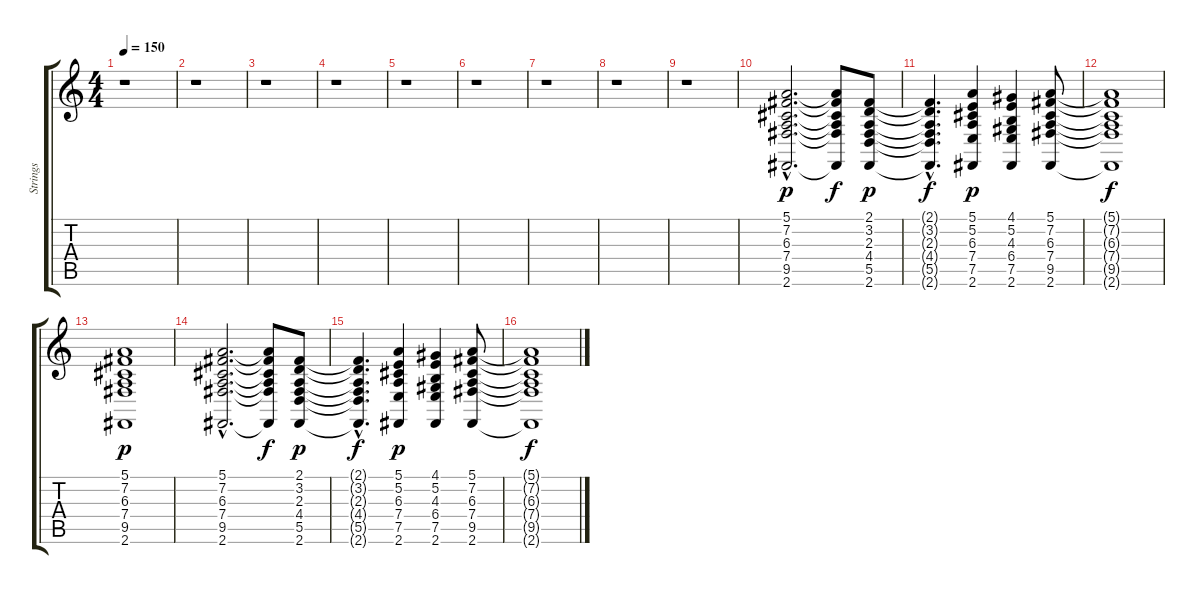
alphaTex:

\track ("Strings" "Strings") {instrument stringensemble1}
\staff {score tabs}
\tuning (E4 B3 G3 D3 A2 E2) {hide}
\ts (4 4)
\tempo 150
\clef g2
\ks c
r.1{dy p} |
r.1 |
r.1 |
r.1 |
r.1 |
r.1 |
r.1 |
r.1 |
r.1 |
(5.1{hac} 7.2{hac} 6.3{hac} 7.4{hac} 9.5{hac} 2.6{hac}).2{d} (5.1{t} 7.2{t} 6.3{t} 7.4{t} 9.5{t} 2.6{t}).8{dy f} (2.1 3.2 2.3 4.4 5.5 2.6).8{dy p} |
(2.1{hac t} 3.2{hac t} 2.3{hac t} 4.4{hac t} 5.5{hac t} 2.6{hac t}).4{d dy f} (5.1 5.2 6.3 7.4 7.5 2.6).4{dy p} (4.1 5.2 4.3 6.4 7.5 2.6).4 (5.1 7.2 6.3 7.4 9.5 2.6).8 |
(5.1{t} 7.2{t} 6.3{t} 7.4{t} 9.5{t} 2.6{t}).1{dy f} |
(5.1 7.2 6.3 7.4 9.5 2.6).1{dy p} |
(5.1{hac} 7.2{hac} 6.3{hac} 7.4{hac} 9.5{hac} 2.6{hac}).2{d} (5.1{t} 7.2{t} 6.3{t} 7.4{t} 9.5{t} 2.6{t}).8{dy f} (2.1 3.2 2.3 4.4 5.5 2.6).8{dy p} |
(2.1{hac t} 3.2{hac t} 2.3{hac t} 4.4{hac t} 5.5{t} 2.6{hac t}).4{d dy f} (5.1 5.2 6.3 7.4 7.5 2.6).4{dy p} (4.1 5.2 4.3 6.4 7.5 2.6).4 (5.1 7.2 6.3 7.4 9.5 2.6).8 |
(5.1{t} 7.2{t} 6.3{t} 7.4{t} 9.5{t} 2.6{t}).1{dy f}
